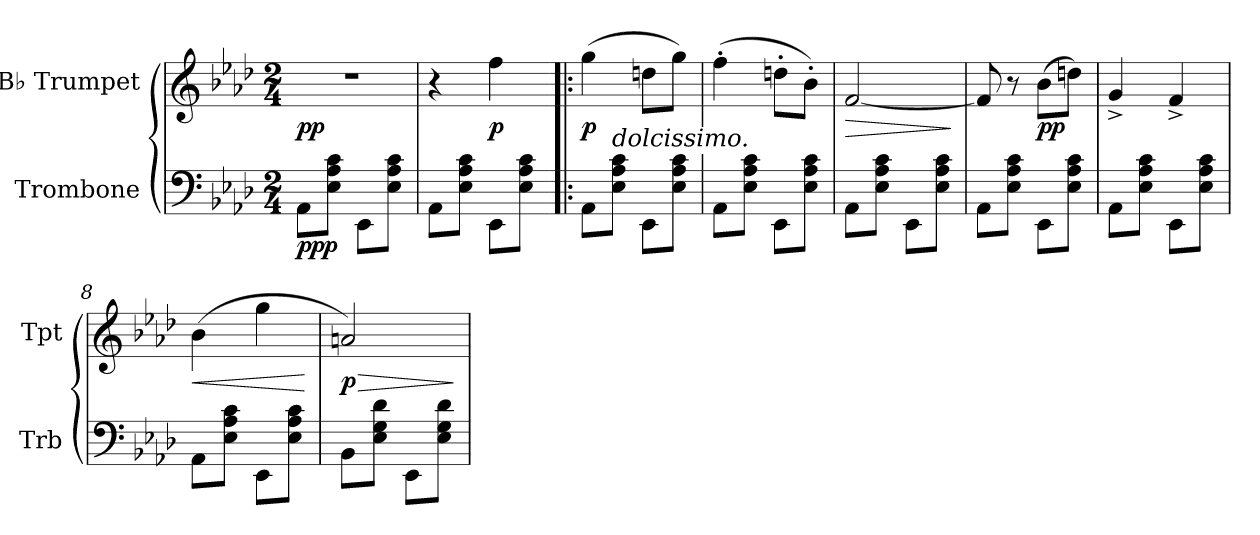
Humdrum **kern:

**kern	**dynam	**kern	**dynam
*part2	*part2	*part1	*part1
*staff2	*staff2	*staff1	*staff1
*I"Trombone	*	*I"B♭ Trumpet	*
*I'Trb	*	*I'Tpt	*
*clefF4	*	*clefG2	*
*	*	*ITrd1c2	*
*k[b-e-a-d-]	*	*k[b-e-a-d-g-c-]	*
*M2/4	*	*M2/4	*
*MM100	*	*MM100	*
=1	=1	=1	=1
!	!LO:DY:b	!	!LO:DY:b
8AA-\L	ppp	2r	pp
8E-\ 8A-\ 8c\J	.	.	.
8EE-\L	.	.	.
8E-\ 8A-\ 8c\J	.	.	.
=2	=2	=2	=2
8AA-\L	.	4r	.
8E-\ 8A-\ 8c\J	.	.	.
!	!	!	!LO:DY:b
8EE-\L	.	4ee-\	p
8E-\ 8A-\ 8c\J	.	.	.
=3!|:	=3!|:	=3!|:	=3!|:
!	!	!	!LO:DY:b
8AA-\L	.	(>4ff\	p
!LO:TX:a:i:t=dolcissimo.	!	!	!
8E-\ 8A-\ 8c\J	.	.	.
8EE-\L	.	8ccn\L	.
8E-\ 8A-\ 8c\J	.	8ff\J)	.
=4	=4	=4	=4
8AA-\L	.	(>4ee-'\	.
8E-\ 8A-\ 8c\J	.	.	.
8EE-\L	.	8ccn'\L	.
8E-\ 8A-\ 8c\J	.	8a-'\J)	.
!!LO:LB:g=z
=5	=5	=5	=5
!	!	!	!LO:HP:b
8AA-\L	.	[2e-/	>
8E-\ 8A-\ 8c\J	.	.	.
8EE-\L	.	.	.
8E-\ 8A-\ 8c\J	.	.	.
.	.	.	]
=6	=6	=6	=6
8AA-\L	.	8e-/]	.
8E-\ 8A-\ 8c\J	.	8r	.
!	!	!	!LO:DY:b
8EE-\L	.	(>8a-\L	pp
8E-\ 8A-\ 8c\J	.	8ccn\J)	.
=7	=7	=7	=7
8AA-\L	.	4f^/	.
8E-\ 8A-\ 8c\J	.	.	.
8EE-\L	.	4e-^/	.
8E-\ 8A-\ 8c\J	.	.	.
=8	=8	=8	=8
!	!	!	!LO:HP:b
8AA-\L	.	(>4a-\	<
8E-\ 8A-\ 8c\J	.	.	.
8EE-\L	.	4ff\	.
8E-\ 8A-\ 8c\J	.	.	.
.	.	.	[
=9	=9	=9	=9
!	!	!	!LO:HP:b
!	!	!	!LO:DY:n=1:b
8BB-\L	.	2gn/)	> p
8E-\ 8G\ 8d-\J	.	.	.
8EE-\L	.	.	.
8E-\ 8G\ 8d-\J	.	.	.
.	.	.	]
=	=	=	=
*-	*-	*-	*-
